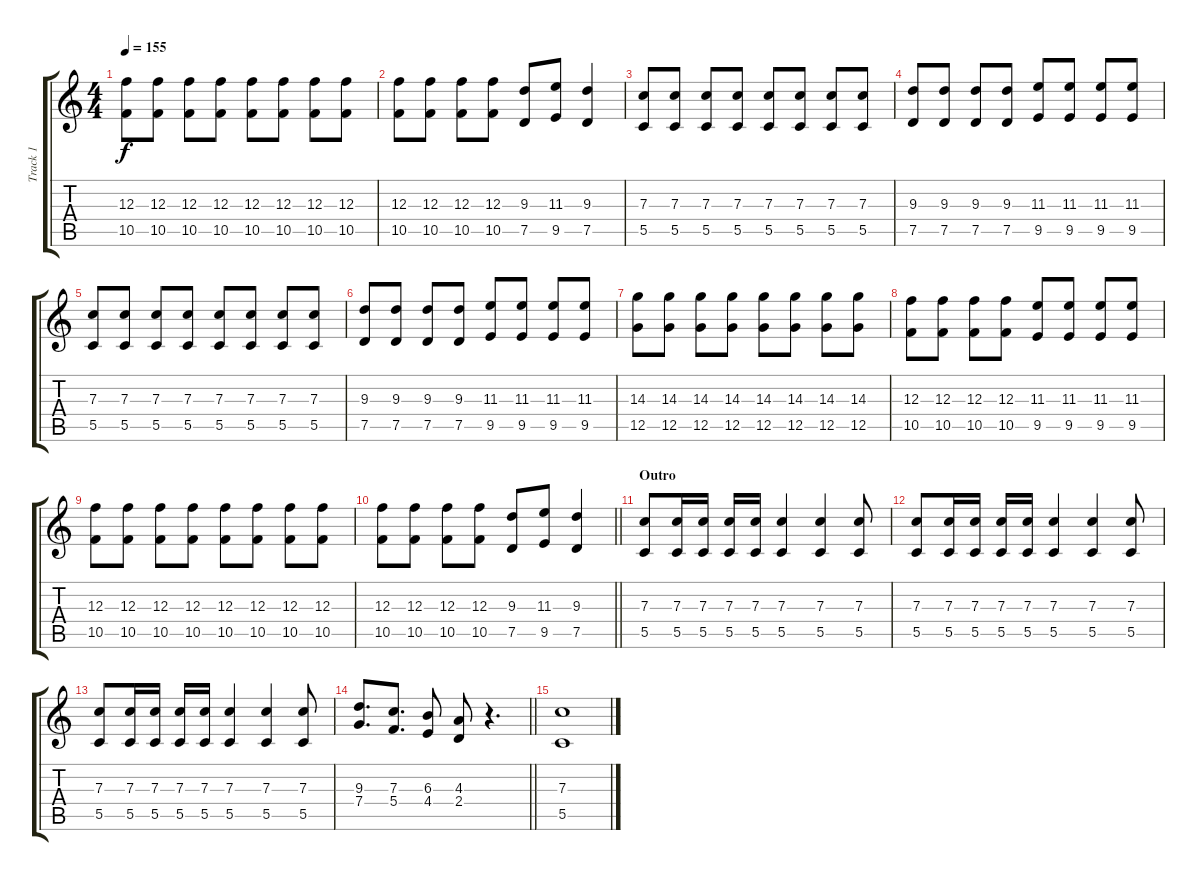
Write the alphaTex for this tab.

\track ("Track 1" "Track 1") {instrument acousticguitarsteel}
\staff {score tabs}
\tuning (D4 A3 F3 C3 G2 C2) {hide}
\ts (4 4)
\tempo 155
\clef g2
\ks c
(12.3 10.5).8{dy f} (12.3 10.5).8 (12.3 10.5).8 (12.3 10.5).8 (12.3 10.5).8 (12.3 10.5).8 (12.3 10.5).8 (12.3 10.5).8 |
(12.3 10.5).8 (12.3 10.5).8 (12.3 10.5).8 (12.3 10.5).8 (9.3 7.5).8 (11.3 9.5).8 (9.3 7.5).4 |
(7.3 5.5).8 (7.3 5.5).8 (7.3 5.5).8 (7.3 5.5).8 (7.3 5.5).8 (7.3 5.5).8 (7.3 5.5).8 (7.3 5.5).8 |
(9.3 7.5).8 (9.3 7.5).8 (9.3 7.5).8 (9.3 7.5).8 (11.3 9.5).8 (11.3 9.5).8 (11.3 9.5).8 (11.3 9.5).8 |
(7.3 5.5).8 (7.3 5.5).8 (7.3 5.5).8 (7.3 5.5).8 (7.3 5.5).8 (7.3 5.5).8 (7.3 5.5).8 (7.3 5.5).8 |
(9.3 7.5).8 (9.3 7.5).8 (9.3 7.5).8 (9.3 7.5).8 (11.3 9.5).8 (11.3 9.5).8 (11.3 9.5).8 (11.3 9.5).8 |
(14.3 12.5).8 (14.3 12.5).8 (14.3 12.5).8 (14.3 12.5).8 (14.3 12.5).8 (14.3 12.5).8 (14.3 12.5).8 (14.3 12.5).8 |
(12.3 10.5).8 (12.3 10.5).8 (12.3 10.5).8 (12.3 10.5).8 (11.3 9.5).8 (11.3 9.5).8 (11.3 9.5).8 (11.3 9.5).8 |
(12.3 10.5).8 (12.3 10.5).8 (12.3 10.5).8 (12.3 10.5).8 (12.3 10.5).8 (12.3 10.5).8 (12.3 10.5).8 (12.3 10.5).8 |
\barLineRight lightlight
(12.3 10.5).8 (12.3 10.5).8 (12.3 10.5).8 (12.3 10.5).8 (9.3 7.5).8 (11.3 9.5).8 (9.3 7.5).4 |
\section ("" "Outro")
(7.3 5.5).8 (7.3 5.5).16 (7.3 5.5).16 (7.3 5.5).16 (7.3 5.5).16 (7.3 5.5).4 (7.3 5.5).4 (7.3 5.5).8 |
(7.3 5.5).8 (7.3 5.5).16 (7.3 5.5).16 (7.3 5.5).16 (7.3 5.5).16 (7.3 5.5).4 (7.3 5.5).4 (7.3 5.5).8 |
(7.3 5.5).8 (7.3 5.5).16 (7.3 5.5).16 (7.3 5.5).16 (7.3 5.5).16 (7.3 5.5).4 (7.3 5.5).4 (7.3 5.5).8 |
\barLineRight lightlight
(9.3 7.4).8{d} (7.3 5.4).8{d} (6.3 4.4).8 (4.3 2.4).8 r.4{d} |
(7.3 5.5).1
